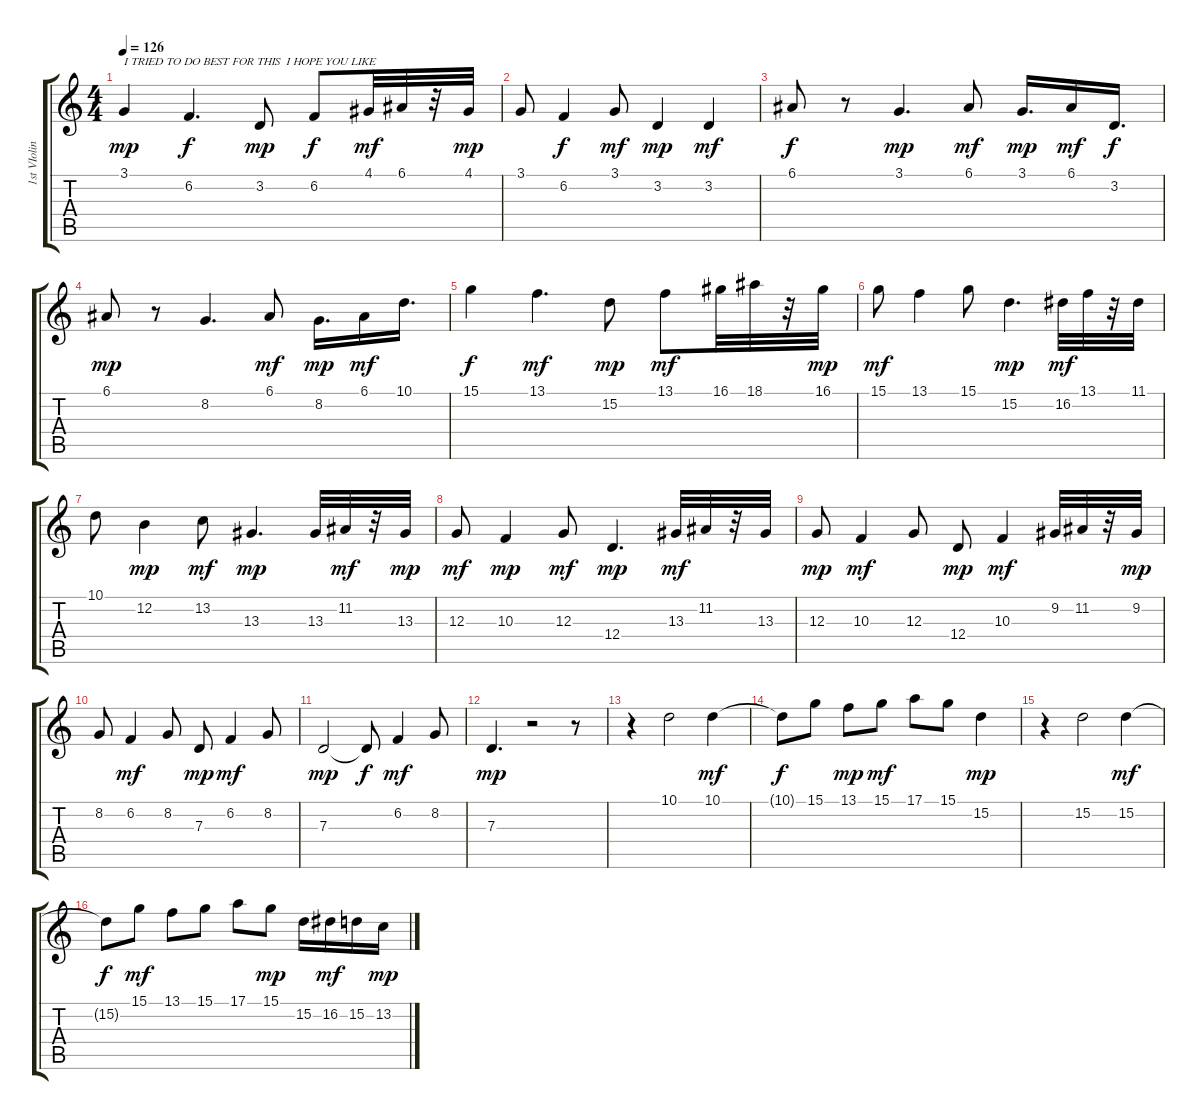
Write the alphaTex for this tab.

\track ("1st VIolin" "1st VIolin") {instrument stringensemble1}
\staff {score tabs}
\tuning (E4 B3 G3 D3 A2 E2) {hide}
\ts (4 4)
\tempo 126
\clef g2
\ks c
3.1.4{txt "I TRIED TO DO BEST FOR THIS  I HOPE YOU LIKE " dy mp instrument stringensemble1} 6.2.4{d dy f} 3.2.8{dy mp} 6.2.8{dy f} 4.1.32{dy mf} 6.1.32 r.32 4.1.32{dy mp} |
3.1.8 6.2.4{dy f} 3.1.8{dy mf} 3.2.4{dy mp} 3.2.4{dy mf} |
6.1.8{dy f} r.8 3.1.4{d dy mp} 6.1.8{dy mf} 3.1.16{d dy mp} 6.1.16{dy mf} 3.2.16{d dy f} |
6.1.8{dy mp} r.8 8.2.4{d} 6.1.8{dy mf} 8.2.16{d dy mp} 6.1.16{dy mf} 10.1.16{d} |
15.1.4{dy f} 13.1.4{d dy mf} 15.2.8{dy mp} 13.1.8{dy mf} 16.1.32 18.1.32 r.32 16.1.32{dy mp} |
15.1.8{dy mf} 13.1.4 15.1.8 15.2.4{d dy mp} 16.2.32{dy mf} 13.1.32 r.32 11.1.32 |
10.1.8 12.2.4{dy mp} 13.2.8{dy mf} 13.3.4{d dy mp} 13.3.32 11.2.32{dy mf} r.32 13.3.32{dy mp} |
12.3.8{dy mf} 10.3.4{dy mp} 12.3.8{dy mf} 12.4.4{d dy mp} 13.3.32{dy mf} 11.2.32 r.32 13.3.32 |
12.3.8{dy mp} 10.3.4{dy mf} 12.3.8 12.4.8{dy mp} 10.3.4{dy mf} 9.2.32 11.2.32 r.32 9.2.32{dy mp} |
8.2.8 6.2.4{dy mf} 8.2.8 7.3.8{dy mp} 6.2.4{dy mf} 8.2.8 |
7.3.2{dy mp} 7.3{t}.8{dy f} 6.2.4{dy mf} 8.2.8 |
7.3.4{d dy mp} r.2 r.8 |
r.4 10.1.2 10.1.4{dy mf} |
10.1{t}.8{dy f} 15.1.8 13.1.8{dy mp} 15.1.8{dy mf} 17.1.8 15.1.8 15.2.4{dy mp} |
r.4 15.2.2 15.2.4{dy mf} |
15.2{t}.8{dy f} 15.1.8{dy mf} 13.1.8 15.1.8 17.1.8 15.1.8{dy mp} 15.2.16 16.2.16{dy mf} 15.2.16 13.2.16{dy mp}
